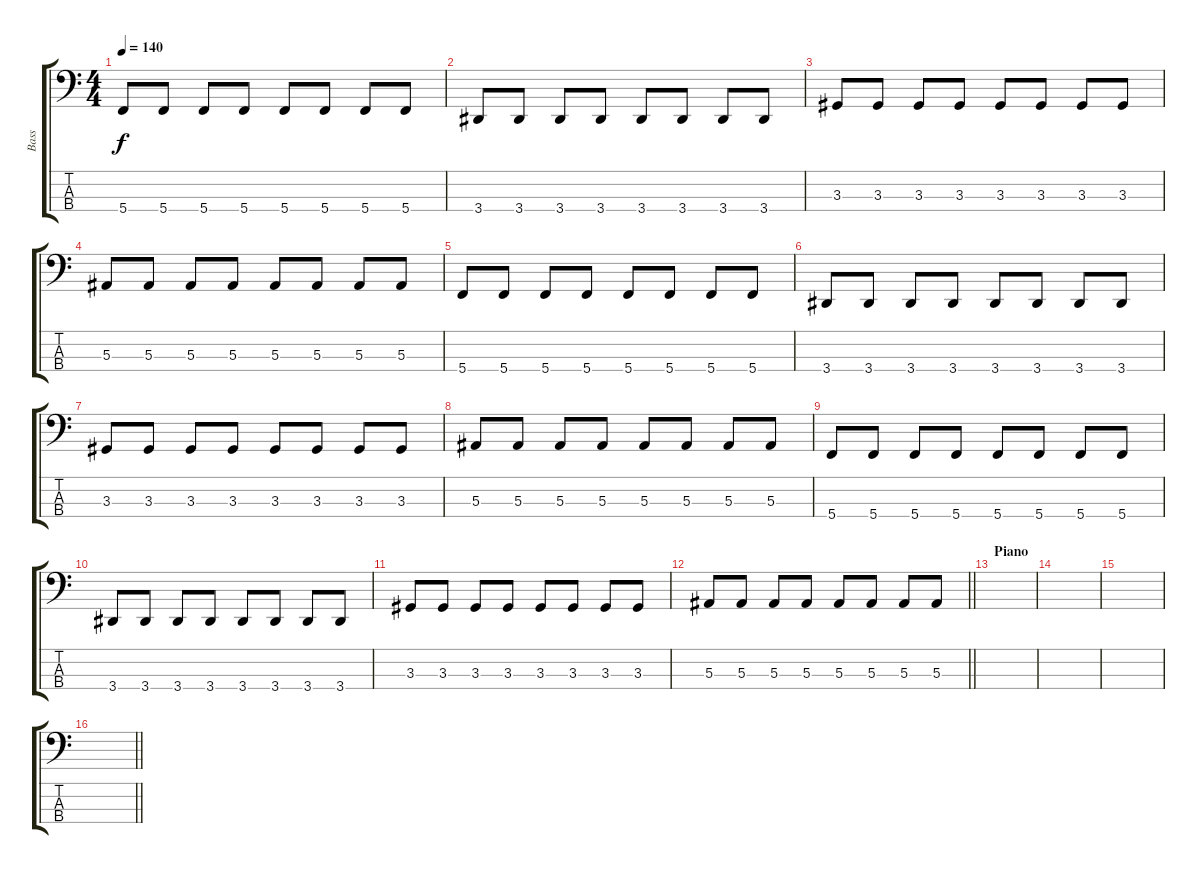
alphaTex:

\track ("Bass" "Bass") {instrument electricbassfinger}
\staff {score tabs}
\tuning (Eb2 Bb1 F1 C1) {hide}
\ts (4 4)
\tempo 140
\clef f4
\ks c
5.4.8{dy f} 5.4.8 5.4.8 5.4.8 5.4.8 5.4.8 5.4.8 5.4.8 |
3.4.8 3.4.8 3.4.8 3.4.8 3.4.8 3.4.8 3.4.8 3.4.8 |
3.3.8 3.3.8 3.3.8 3.3.8 3.3.8 3.3.8 3.3.8 3.3.8 |
5.3.8 5.3.8 5.3.8 5.3.8 5.3.8 5.3.8 5.3.8 5.3.8 |
5.4.8 5.4.8 5.4.8 5.4.8 5.4.8 5.4.8 5.4.8 5.4.8 |
3.4.8 3.4.8 3.4.8 3.4.8 3.4.8 3.4.8 3.4.8 3.4.8 |
3.3.8 3.3.8 3.3.8 3.3.8 3.3.8 3.3.8 3.3.8 3.3.8 |
5.3.8 5.3.8 5.3.8 5.3.8 5.3.8 5.3.8 5.3.8 5.3.8 |
5.4.8 5.4.8 5.4.8 5.4.8 5.4.8 5.4.8 5.4.8 5.4.8 |
3.4.8 3.4.8 3.4.8 3.4.8 3.4.8 3.4.8 3.4.8 3.4.8 |
3.3.8 3.3.8 3.3.8 3.3.8 3.3.8 3.3.8 3.3.8 3.3.8 |
\barLineRight lightlight
5.3.8 5.3.8 5.3.8 5.3.8 5.3.8 5.3.8 5.3.8 5.3.8 |
\section ("" "Piano")
|
|
|
\barLineRight lightlight
